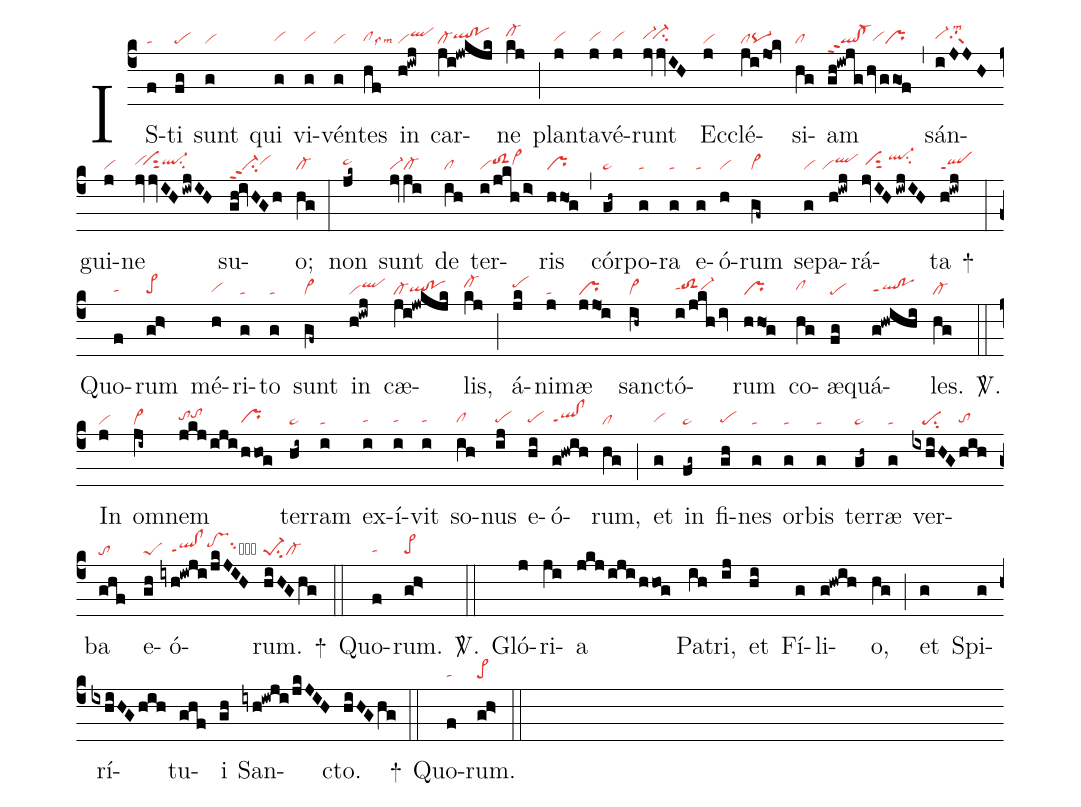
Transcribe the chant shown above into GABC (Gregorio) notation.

nabc-lines:1;
%%
(c4)
IS(f|ta)ti(fg|pe) sunt(g|vi) qui(g|vihg) vi(g|vihg)vén(g|vi)tes(hf|clhglss9lsm9) in(h!iwj|viqlhi) car(ji!jwkjk|cl-qlhh!pohh)ne(kj|cl-hi) (;)
plan(j|vihg)ta(j|vihg)vé(j|vihg)runt(jvvIH|vi-hh`ci-hh) Ec(j|vi)clé(ji/jOk|clpq-)si(hg|cl)am(gh!iwjghvggo1f|ql!cl-ppt2vihgpr) (,)
sán(iJJH|vi-hhtgMhhlsm2)gui(j|vi)ne(jvvIHiwjIH|vihh`vihhsut2ql-hhsu2) su(gh!ivHGh|vi-ppt2su2vihh)o;(hg|cl-) (:)
non(jk~|ta>hh) sunt(jvji|vi-cl-) de(ih|cl) ter(i/jkh/i>|vitoS2hhvi>hh)ris(hho1g|pr) (,)
cór(gh~|ta>)po(g|ta)ra(g|ta) e(g|ta)ó(h|vi)rum(gf~|vi>) se(g|vi)pa(h!iwj|``viqlhi)rá(jvIHiwjIH|/vihhsut2/ql-hjsu2)ta(h!iwj|qlppt1) +(:)
Quo(f|tahg)rum(gh>|pe>hg) mé(h|vihg)ri(g|ta)to(g|ta) sunt(gf~|vi>) in(h!iwj|viqlhi) cæ(ji!jwkjk|cl-qlhg!pohg)lis,(kj|cl-hi) (;)
á(jk|pehi)ni(j|ta)mæ(jjo1i|pr) sanc(ih~|vi>)tó(i/jkhiv|tahhtoS2hhvi-hh)rum(hho1g|pr) co(hg|clhh)æ(fg|pe)quá(g!hwihi|qlhg!pohgppt1)les.(hg|cl-) <sp>V/</sp>.(::)
In(j|vi) om(ji~|vi>)nem(jkj/iji/|tohhtohi|hhog|prhg) ter(hi~|ta>)ram(i|ta) ex(i|tahg)í(i|tahg)vit(i|tahg) so(ih|clhg)nus(ij|pehg) e(hi|pehg)ó(g!hwih|qlhg!clhgppt1)rum,(hg|cl) (;)
et(g|vihg) in(fg~|ta>) fi(gh|pehg)nes(g|ta) or(g|ta)bis(g|ta) ter(gh~|ta>)ræ(g|ta) ver(ixhiHG|///pesu2|hih|tohg)ba(ghf|to) e(gh|peS)ó(iyh!iwji/jkJIH|///qlhg!clhgppt1pthisu2hj)rum.(hiHGhg|pe-1su2cl-) +(::)
Quo(f|tahg)rum.(gh>|pe>hg) <sp>V/</sp>.(::)
Gló(j)ri(ji)a(jkj/iji/hhog) Pa(ih)tri,(ij) et(hi) Fí(g)li(g!hwih)o,(hg) (;)
et(g) Spi(g)rí(ixhiHG/hih)tu(ghf)i(gh) San(iyh!iwji/jkJIH)cto.(hiHGhg) +(::)
Quo(f|tahg)rum.(gh>|pe>hg) (::)
